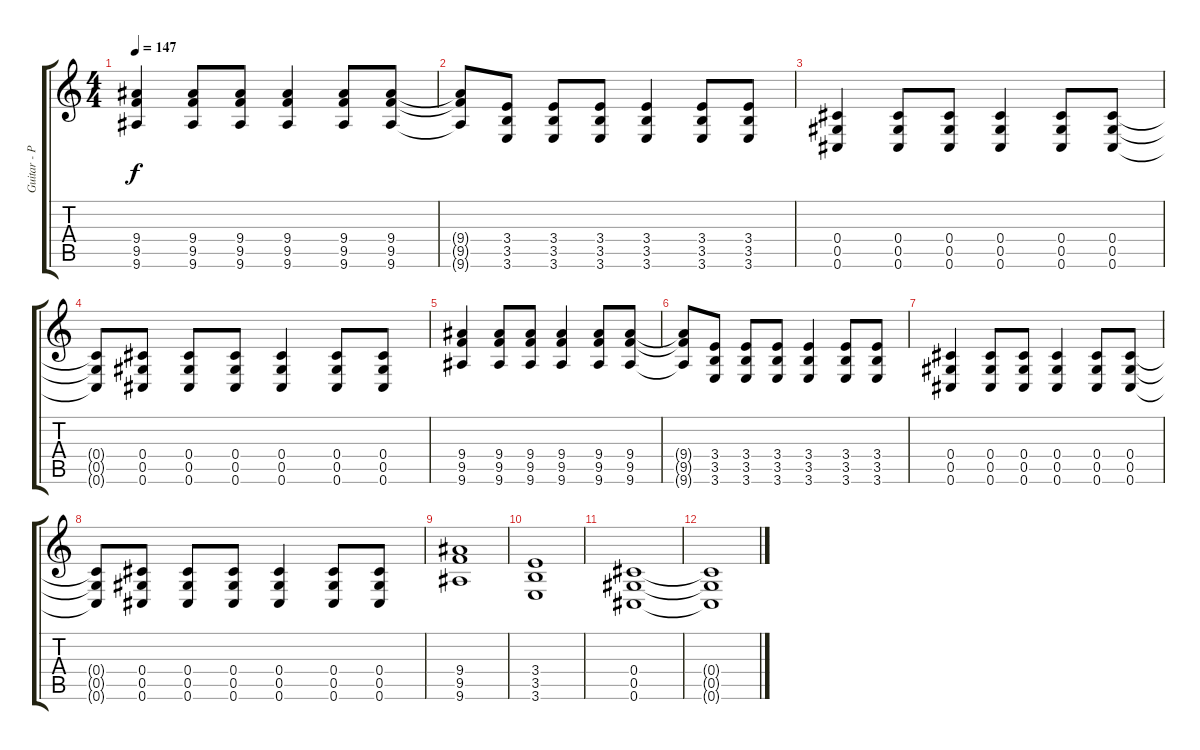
\track ("Guitar - Paul Phillips" "Guitar - P") {instrument overdrivenguitar}
\staff {score tabs}
\tuning (Eb4 Bb3 Gb3 Db3 Ab2 Db2) {hide}
\ts (4 4)
\tempo 147
\clef g2
\ks c
(9.4 9.5 9.6).4{dy f} (9.4 9.5 9.6).8 (9.4 9.5 9.6).8 (9.4 9.5 9.6).4 (9.4 9.5 9.6).8 (9.4 9.5 9.6).8 |
(9.4{t} 9.5{t} 9.6{t}).8 (3.4 3.5 3.6).8 (3.4 3.5 3.6).8 (3.4 3.5 3.6).8 (3.4 3.5 3.6).4 (3.4 3.5 3.6).8 (3.4 3.5 3.6).8 |
(0.4 0.5 0.6).4 (0.4 0.5 0.6).8 (0.4 0.5 0.6).8 (0.4 0.5 0.6).4 (0.4 0.5 0.6).8 (0.4 0.5 0.6).8 |
(0.4{t} 0.5{t} 0.6{t}).8 (0.4 0.5 0.6).8 (0.4 0.5 0.6).8 (0.4 0.5 0.6).8 (0.4 0.5 0.6).4 (0.4 0.5 0.6).8 (0.4 0.5 0.6).8 |
(9.4 9.5 9.6).4 (9.4 9.5 9.6).8 (9.4 9.5 9.6).8 (9.4 9.5 9.6).4 (9.4 9.5 9.6).8 (9.4 9.5 9.6).8 |
(9.4{t} 9.5{t} 9.6{t}).8 (3.4 3.5 3.6).8 (3.4 3.5 3.6).8 (3.4 3.5 3.6).8 (3.4 3.5 3.6).4 (3.4 3.5 3.6).8 (3.4 3.5 3.6).8 |
(0.4 0.5 0.6).4 (0.4 0.5 0.6).8 (0.4 0.5 0.6).8 (0.4 0.5 0.6).4 (0.4 0.5 0.6).8 (0.4 0.5 0.6).8 |
(0.4{t} 0.5{t} 0.6{t}).8 (0.4 0.5 0.6).8 (0.4 0.5 0.6).8 (0.4 0.5 0.6).8 (0.4 0.5 0.6).4 (0.4 0.5 0.6).8 (0.4 0.5 0.6).8 |
(9.4 9.5 9.6).1 |
(3.4 3.5 3.6).1 |
(0.4 0.5 0.6).1 |
(0.4{t} 0.5{t} 0.6{t}).1
